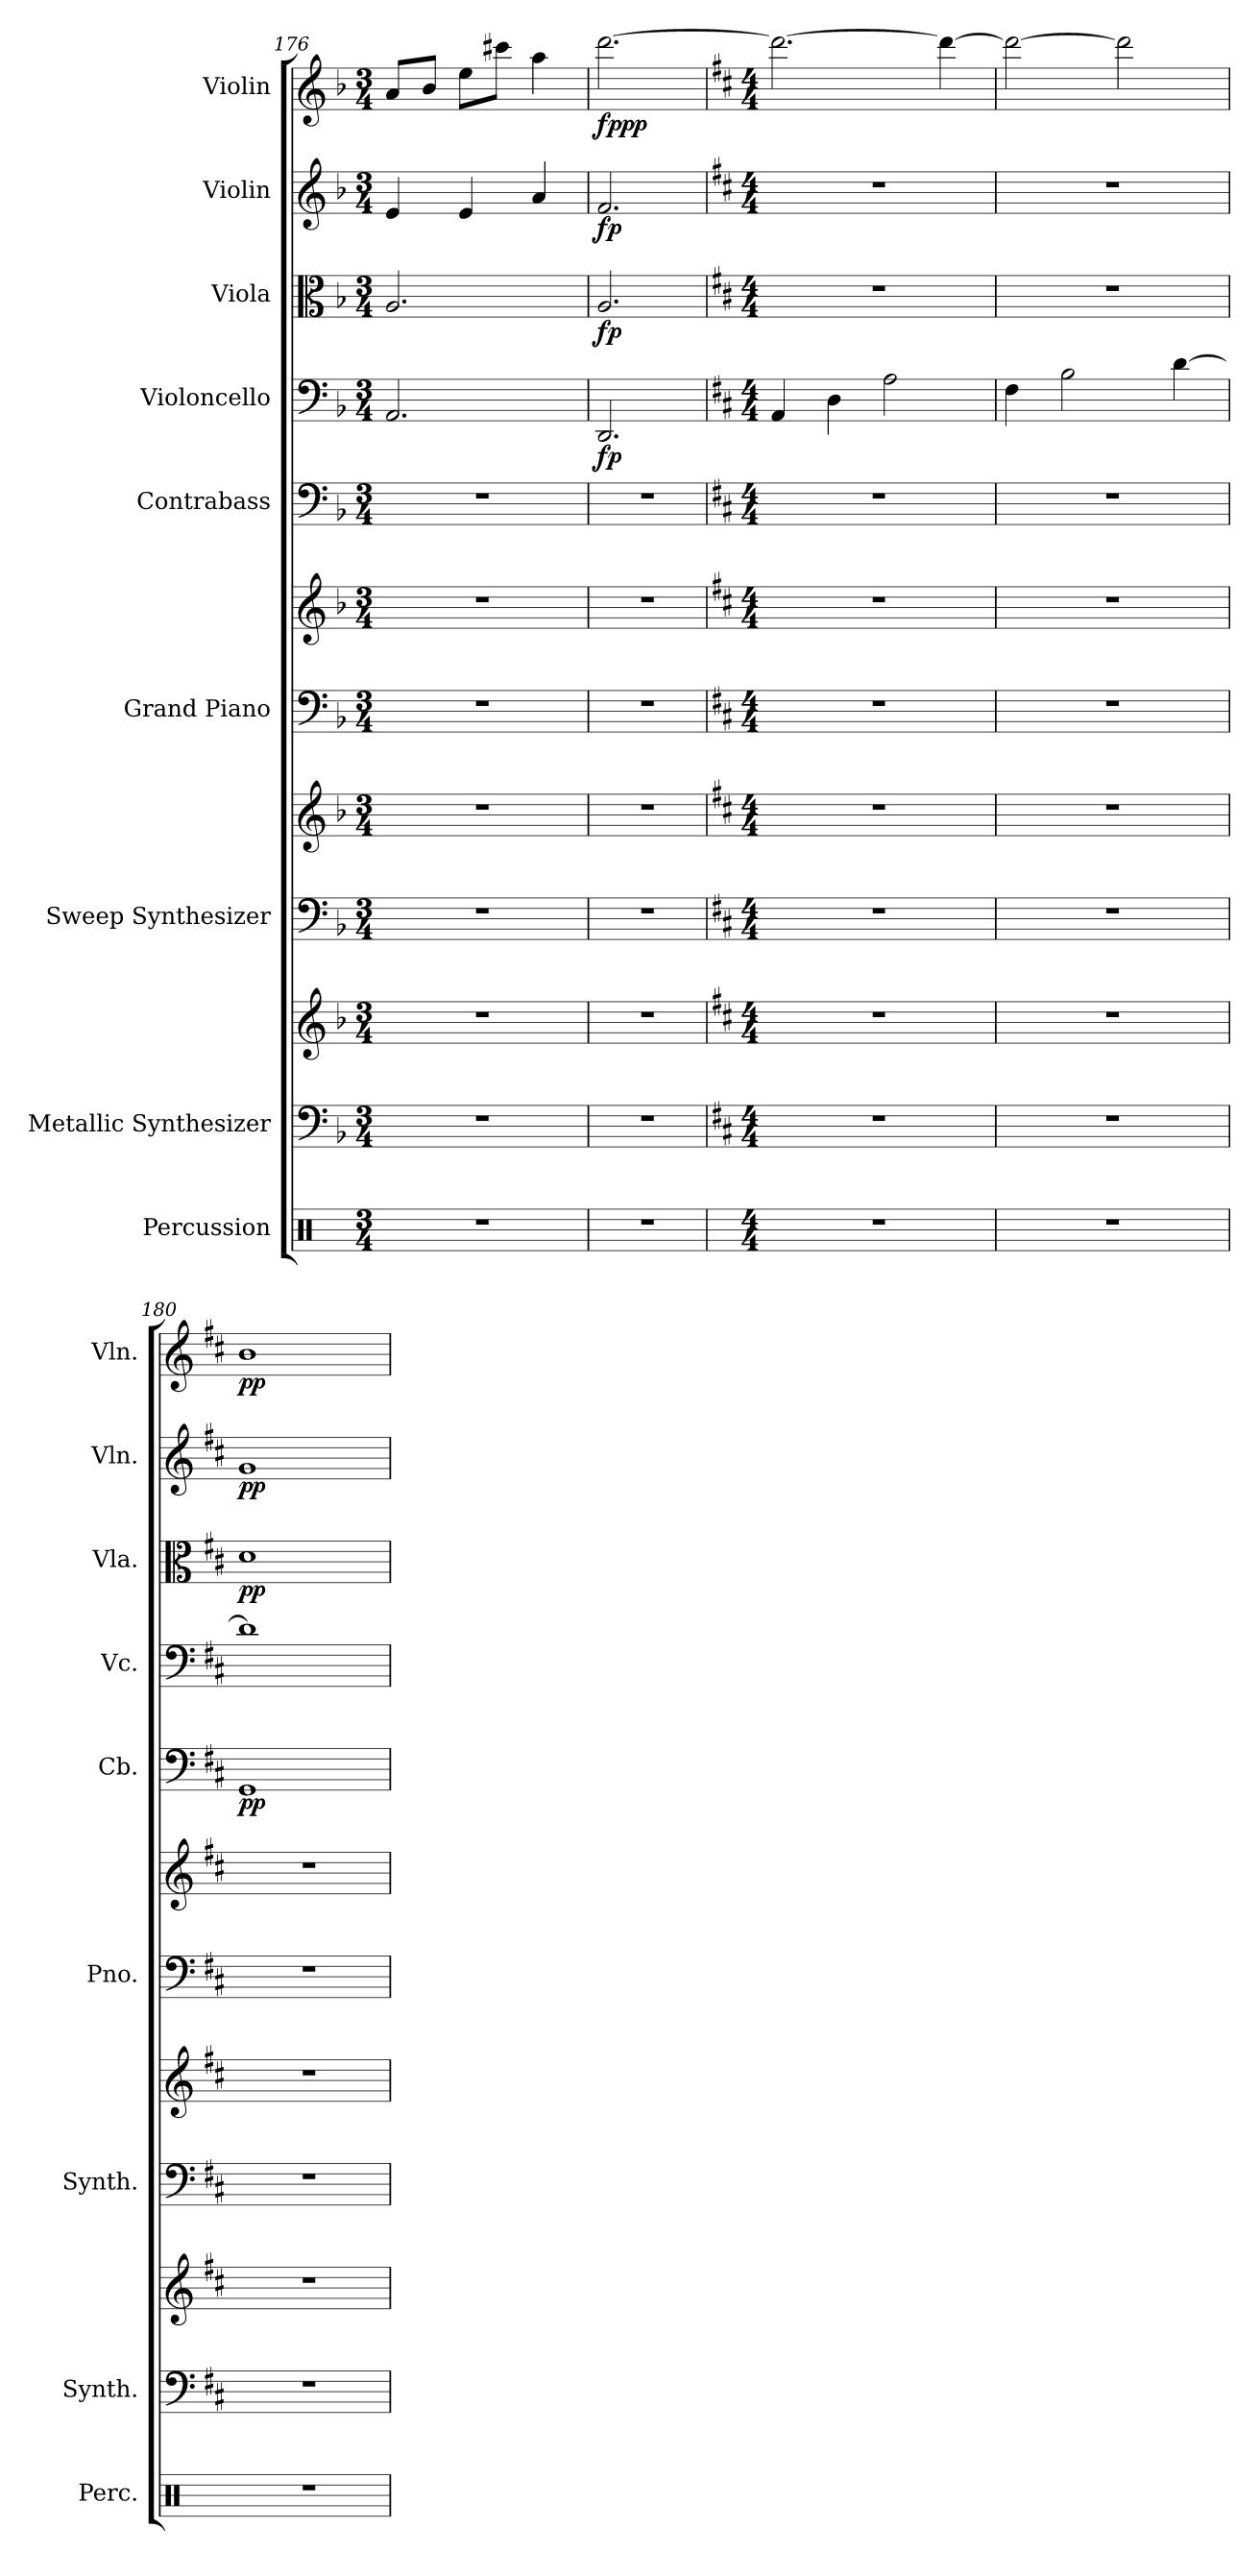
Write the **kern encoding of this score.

**kern	**kern	**kern	**kern	**kern	**kern	**kern	**kern	**dynam	**kern	**dynam	**kern	**dynam	**kern	**dynam	**kern	**dynam
*part9	*part8	*part8	*part7	*part7	*part6	*part6	*part5	*part5	*part4	*part4	*part3	*part3	*part2	*part2	*part1	*part1
*staff12	*staff11	*staff10	*staff9	*staff8	*staff7	*staff6	*staff5	*staff5	*staff4	*staff4	*staff3	*staff3	*staff2	*staff2	*staff1	*staff1
*I"Percussion	*I"Metallic Synthesizer	*	*I"Sweep Synthesizer	*	*I"Grand Piano	*	*I"Contrabass	*	*I"Violoncello	*	*I"Viola	*	*I"Violin	*	*I"Violin	*
*I'Perc.	*I'Synth.	*	*I'Synth.	*	*I'Pno.	*	*I'Cb.	*	*I'Vc.	*	*I'Vla.	*	*I'Vln.	*	*I'Vln.	*
*clefX	*clefF4	*clefG2	*clefF4	*clefG2	*clefF4	*clefG2	*clefF4	*	*clefF4	*	*clefC3	*	*clefG2	*	*clefG2	*
*	*	*	*	*	*	*	*ITrd7c12	*	*	*	*	*	*	*	*	*
*k[]	*k[b-]	*k[b-]	*k[b-]	*k[b-]	*k[b-]	*k[b-]	*k[b-]	*	*k[b-]	*	*k[b-]	*	*k[b-]	*	*k[b-]	*
*M3/4	*M3/4	*M3/4	*M3/4	*M3/4	*M3/4	*M3/4	*M3/4	*	*M3/4	*	*M3/4	*	*M3/4	*	*M3/4	*
=176	=176	=176	=176	=176	=176	=176	=176	=176	=176	=176	=176	=176	=176	=176	=176	=176
2.r	2.r	2.r	2.r	2.r	2.r	2.r	2.r	.	2.AA/	.	2.A/	.	4e/	.	8a/L	.
.	.	.	.	.	.	.	.	.	.	.	.	.	.	.	8b-/J	.
.	.	.	.	.	.	.	.	.	.	.	.	.	4e/	.	8ee\L	.
.	.	.	.	.	.	.	.	.	.	.	.	.	.	.	8ccc#X\J	.
.	.	.	.	.	.	.	.	.	.	.	.	.	4a/	.	4aa\	.
=177	=177	=177	=177	=177	=177	=177	=177	=177	=177	=177	=177	=177	=177	=177	=177	=177
!	!	!	!	!	!	!	!	!	!	!LO:DY:b	!	!LO:DY:b	!	!LO:DY:b	!	!LO:DY:b
!	!	!	!	!	!	!	!	!	!	!	!	!	!	!	!	!LO:DY:n=1:b
2.r	2.r	2.r	2.r	2.r	2.r	2.r	2.r	.	2.DDZ/	fp	2.AZ/	fp	2.fZ/	fp	[2.dddZ\	fp pp
=178	=178	=178	=178	=178	=178	=178	=178	=178	=178	=178	=178	=178	=178	=178	=178	=178
*	*k[f#c#]	*k[f#c#]	*k[f#c#]	*k[f#c#]	*k[f#c#]	*k[f#c#]	*k[f#c#]	*	*k[f#c#]	*	*k[f#c#]	*	*k[f#c#]	*	*k[f#c#]	*
*M4/4	*M4/4	*M4/4	*M4/4	*M4/4	*M4/4	*M4/4	*M4/4	*	*M4/4	*	*M4/4	*	*M4/4	*	*M4/4	*
1r	1r	1r	1r	1r	1r	1r	1r	.	4AA/	.	1r	.	1r	.	2.ddd\_	.
.	.	.	.	.	.	.	.	.	4D\	.	.	.	.	.	.	.
.	.	.	.	.	.	.	.	.	2A\	.	.	.	.	.	.	.
.	.	.	.	.	.	.	.	.	.	.	.	.	.	.	4ddd\_	.
=179	=179	=179	=179	=179	=179	=179	=179	=179	=179	=179	=179	=179	=179	=179	=179	=179
1r	1r	1r	1r	1r	1r	1r	1r	.	4F#\	.	1r	.	1r	.	2ddd\_	.
.	.	.	.	.	.	.	.	.	2B\	.	.	.	.	.	.	.
.	.	.	.	.	.	.	.	.	.	.	.	.	.	.	2ddd\]	.
.	.	.	.	.	.	.	.	.	[4d\	.	.	.	.	.	.	.
=180	=180	=180	=180	=180	=180	=180	=180	=180	=180	=180	=180	=180	=180	=180	=180	=180
!	!	!	!	!	!	!	!	!LO:DY:b	!	!	!	!LO:DY:b	!	!LO:DY:b	!	!LO:DY:b
1r	1r	1r	1r	1r	1r	1r	1GGG	pp	1d]	.	1d	pp	1g	pp	1b	pp
=	=	=	=	=	=	=	=	=	=	=	=	=	=	=	=	=
*-	*-	*-	*-	*-	*-	*-	*-	*-	*-	*-	*-	*-	*-	*-	*-	*-
